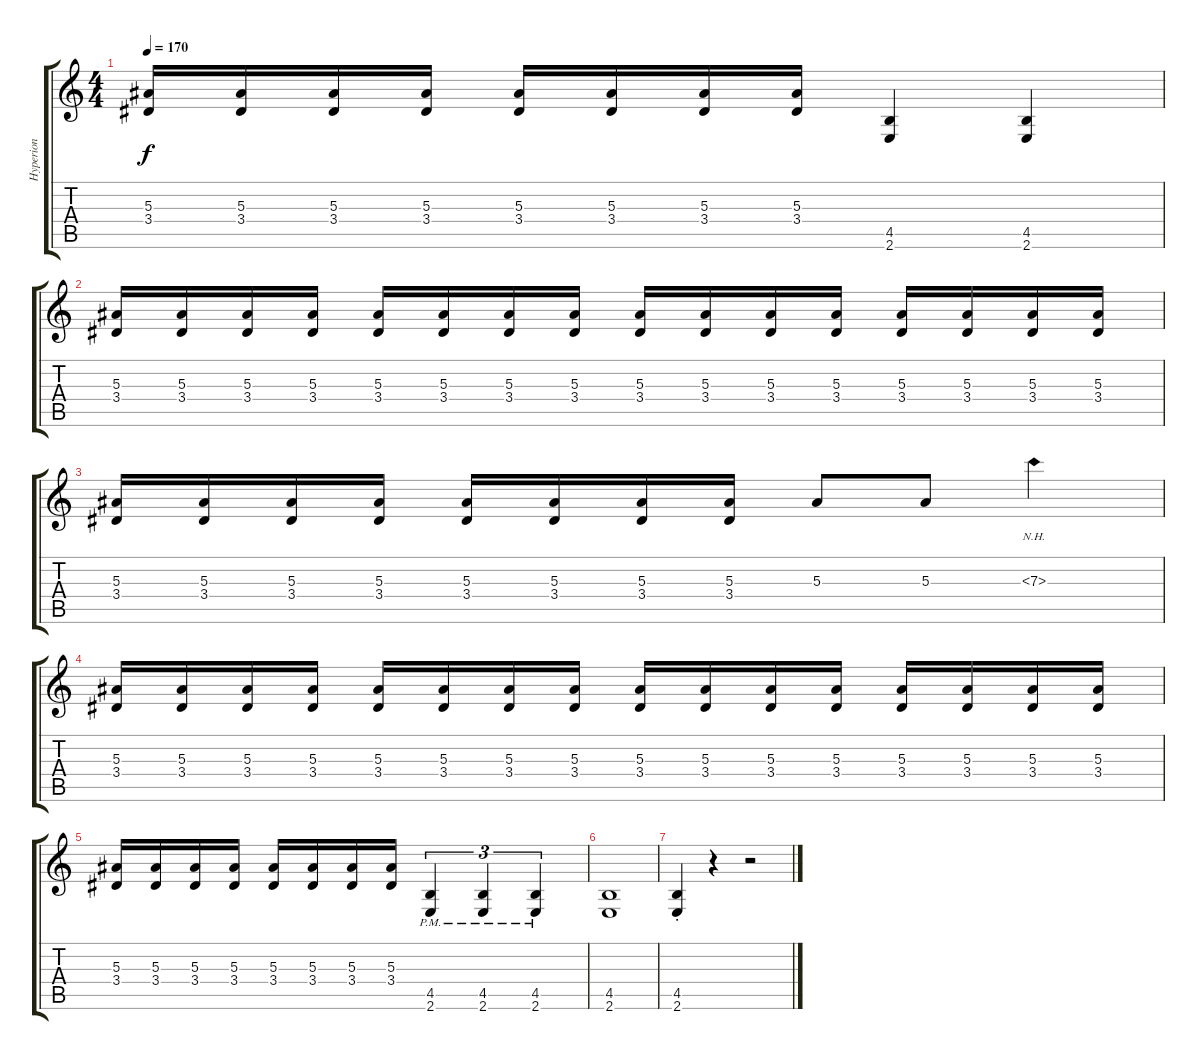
\track ("Hyperion" "Hyperion") {instrument distortionguitar}
\staff {score tabs}
\tuning (D4 A3 F3 C3 G2 D2) {hide}
\ts (4 4)
\tempo 170
\clef g2
\ks c
(5.3 3.4).16{dy f} (5.3 3.4).16 (5.3 3.4).16 (5.3 3.4).16 (5.3 3.4).16 (5.3 3.4).16 (5.3 3.4).16 (5.3 3.4).16 (4.5 2.6).4 (4.5 2.6).4 |
(5.3 3.4).16 (5.3 3.4).16 (5.3 3.4).16 (5.3 3.4).16 (5.3 3.4).16 (5.3 3.4).16 (5.3 3.4).16 (5.3 3.4).16 (5.3 3.4).16 (5.3 3.4).16 (5.3 3.4).16 (5.3 3.4).16 (5.3 3.4).16 (5.3 3.4).16 (5.3 3.4).16 (5.3 3.4).16 |
(5.3 3.4).16 (5.3 3.4).16 (5.3 3.4).16 (5.3 3.4).16 (5.3 3.4).16 (5.3 3.4).16 (5.3 3.4).16 (5.3 3.4).16 5.3.8 5.3.8 7.3{nh}.4 |
(5.3 3.4).16 (5.3 3.4).16 (5.3 3.4).16 (5.3 3.4).16 (5.3 3.4).16 (5.3 3.4).16 (5.3 3.4).16 (5.3 3.4).16 (5.3 3.4).16 (5.3 3.4).16 (5.3 3.4).16 (5.3 3.4).16 (5.3 3.4).16 (5.3 3.4).16 (5.3 3.4).16 (5.3 3.4).16 |
(5.3 3.4).16 (5.3 3.4).16 (5.3 3.4).16 (5.3 3.4).16 (5.3 3.4).16 (5.3 3.4).16 (5.3 3.4).16 (5.3 3.4).16 (4.5{pm} 2.6{pm}).4{tu (3 2)} (4.5{pm} 2.6{pm}).4{tu (3 2)} (4.5{pm} 2.6{pm}).4{tu (3 2)} |
(4.5 2.6).1 |
(4.5{st} 2.6{st}).4 r.4 r.2
